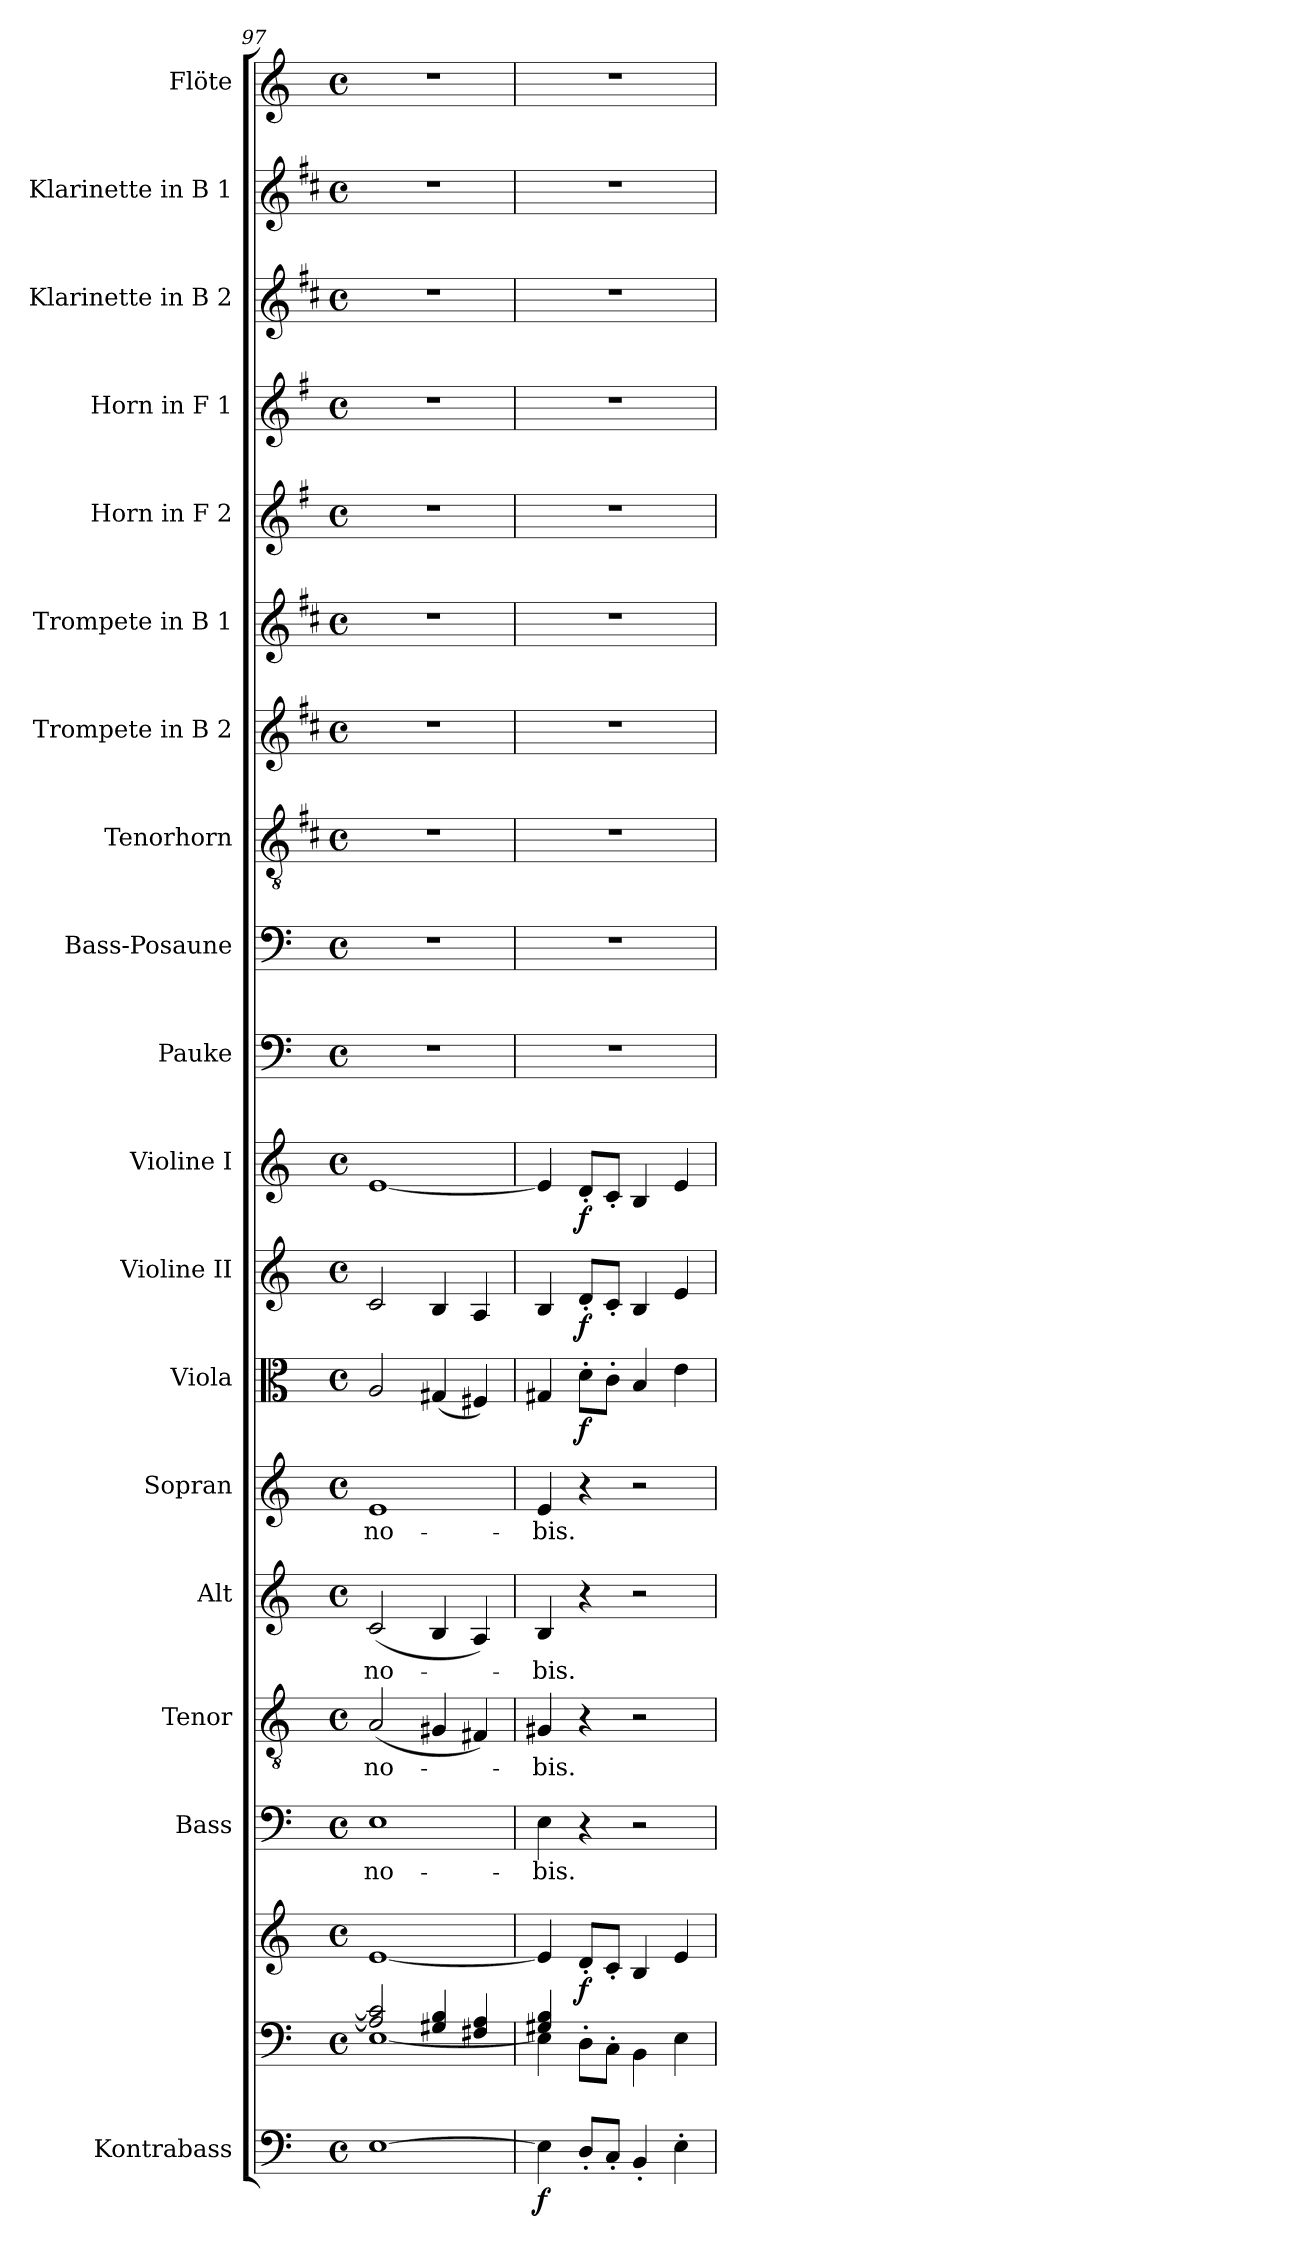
**kern	**dynam	**kern	**kern	**dynam	**kern	**text	**kern	**text	**kern	**text	**kern	**text	**kern	**dynam	**kern	**dynam	**kern	**dynam	**kern	**kern	**kern	**kern	**kern	**kern	**kern	**kern	**kern	**kern
*part19	*part19	*part18	*part18	*part18	*part17	*part17	*part16	*part16	*part15	*part15	*part14	*part14	*part13	*part13	*part12	*part12	*part11	*part11	*part10	*part9	*part8	*part7	*part6	*part5	*part4	*part3	*part2	*part1
*staff20	*staff20	*staff19	*staff18	*staff18/19	*staff17	*staff17	*staff16	*staff16	*staff15	*staff15	*staff14	*staff14	*staff13	*staff13	*staff12	*staff12	*staff11	*staff11	*staff10	*staff9	*staff8	*staff7	*staff6	*staff5	*staff4	*staff3	*staff2	*staff1
*I"Kontrabass	*	*	*	*	*I"Bass	*	*I"Tenor	*	*I"Alt	*	*I"Sopran	*	*I"Viola	*	*I"Violine II	*	*I"Violine I	*	*I"Pauke	*I"Bass-Posaune	*I"Tenorhorn	*I"Trompete in B 2	*I"Trompete in B 1	*I"Horn in F 2	*I"Horn in F 1	*I"Klarinette in B 2	*I"Klarinette in B 1	*I"Flöte
*I'Kb.	*	*	*	*	*I'B	*	*I'T	*	*I'A	*	*I'S	*	*I'Vla.	*	*I'Vl. II	*	*I'Vl. I	*	*I'Pk.	*I'B. Pos.	*I'T	*	*	*I'Hrn. 2	*I'Hrn. 1	*	*	*I'Fl.
*clefF4	*	*clefF4	*clefG2	*	*clefF4	*	*clefGv2	*	*clefG2	*	*clefG2	*	*clefC3	*	*clefG2	*	*clefG2	*	*clefF4	*clefF4	*clefGv2	*clefG2	*clefG2	*clefG2	*clefG2	*clefG2	*clefG2	*clefG2
*ITrd7c12	*	*	*	*	*	*	*	*	*	*	*	*	*	*	*	*	*	*	*	*	*ITrd1c2	*ITrd1c2	*ITrd1c2	*ITrd4c7	*ITrd4c7	*ITrd1c2	*ITrd1c2	*
*k[]	*	*k[]	*k[]	*	*k[]	*	*k[]	*	*k[]	*	*k[]	*	*k[]	*	*k[]	*	*k[]	*	*k[]	*k[]	*k[]	*k[]	*k[]	*k[]	*k[]	*k[]	*k[]	*k[]
*C:	*	*C:	*C:	*	*C:	*	*C:	*	*C:	*	*C:	*	*C:	*	*C:	*	*C:	*	*C:	*C:	*C:	*C:	*C:	*C:	*C:	*C:	*C:	*C:
*M4/4	*	*M4/4	*M4/4	*	*M4/4	*	*M4/4	*	*M4/4	*	*M4/4	*	*M4/4	*	*M4/4	*	*M4/4	*	*M4/4	*M4/4	*M4/4	*M4/4	*M4/4	*M4/4	*M4/4	*M4/4	*M4/4	*M4/4
*met(c)	*	*met(c)	*met(c)	*	*met(c)	*	*met(c)	*	*met(c)	*	*met(c)	*	*met(c)	*	*met(c)	*	*met(c)	*	*met(c)	*met(c)	*met(c)	*met(c)	*met(c)	*met(c)	*met(c)	*met(c)	*met(c)	*met(c)
=97	=97	=97	=97	=97	=97	=97	=97	=97	=97	=97	=97	=97	=97	=97	=97	=97	=97	=97	=97	=97	=97	=97	=97	=97	=97	=97	=97	=97
*	*	*^	*	*	*	*	*	*	*	*	*	*	*	*	*	*	*	*	*	*	*	*	*	*	*	*	*	*
!	!	!	!	!	!	!	!LO:LY:b	!	!LO:LY:b	!	!LO:LY:b	!	!LO:LY:b	!	!	!	!	!	!	!	!	!	!	!	!	!	!	!	!
[1EE	.	2A/] 2c/]	[<1E	[1e	.	1E	no-	(<2A/	no-	(<2c/	no-	1e	no-	2A/	.	2c/	.	[1e	.	1r	1r	1r	1r	1r	1r	1r	1r	1r	1r
.	.	4G#X/ 4B/	.	.	.	.	.	4G#X/	.	4B/	.	.	.	(<4G#X/	.	4B/	.	.	.	.	.	.	.	.	.	.	.	.	.
.	.	4F#X/ 4A/	.	.	.	.	.	4F#X/)	.	4A/)	.	.	.	4F#X/)	.	4A/	.	.	.	.	.	.	.	.	.	.	.	.	.
=98	=98	=98	=98	=98	=98	=98	=98	=98	=98	=98	=98	=98	=98	=98	=98	=98	=98	=98	=98	=98	=98	=98	=98	=98	=98	=98	=98	=98	=98
!	!LO:DY:b	!	!	!	!	!	!LO:LY:b	!	!LO:LY:b	!	!LO:LY:b	!	!LO:LY:b	!	!	!	!	!	!	!	!	!	!	!	!	!	!	!	!
4EE\]	f	4G#X/ 4B/	4E\]	4e/]	.	4E\	-bis.	4G#X/	-bis.	4B/	-bis.	4e/	-bis.	4G#X/	.	4B/	.	4e/]	.	1r	1r	1r	1r	1r	1r	1r	1r	1r	1r
!	!	!	!	!	!LO:DY:b	!	!	!	!	!	!	!	!	!	!LO:DY:b	!	!LO:DY:b	!	!LO:DY:b	!	!	!	!	!	!	!	!	!	!
8DD'</L	.	2.ryy	8D'>\L	8d'</L	f	4r	.	4r	.	4r	.	4r	.	8d'>\L	f	8d'</L	f	8d'</L	f	.	.	.	.	.	.	.	.	.	.
8CC'</J	.	.	8C'>\J	8c'</J	.	.	.	.	.	.	.	.	.	8c'>\J	.	8c'</J	.	8c'</J	.	.	.	.	.	.	.	.	.	.	.
4BBB'</	.	.	4BB\	4B/	.	2r	.	2r	.	2r	.	2r	.	4B/	.	4B/	.	4B/	.	.	.	.	.	.	.	.	.	.	.
4EE'>\	.	.	4E\	4e/	.	.	.	.	.	.	.	.	.	4e\	.	4e/	.	4e/	.	.	.	.	.	.	.	.	.	.	.
*	*	*v	*v	*	*	*	*	*	*	*	*	*	*	*	*	*	*	*	*	*	*	*	*	*	*	*	*	*	*
=	=	=	=	=	=	=	=	=	=	=	=	=	=	=	=	=	=	=	=	=	=	=	=	=	=	=	=	=
*-	*-	*-	*-	*-	*-	*-	*-	*-	*-	*-	*-	*-	*-	*-	*-	*-	*-	*-	*-	*-	*-	*-	*-	*-	*-	*-	*-	*-
